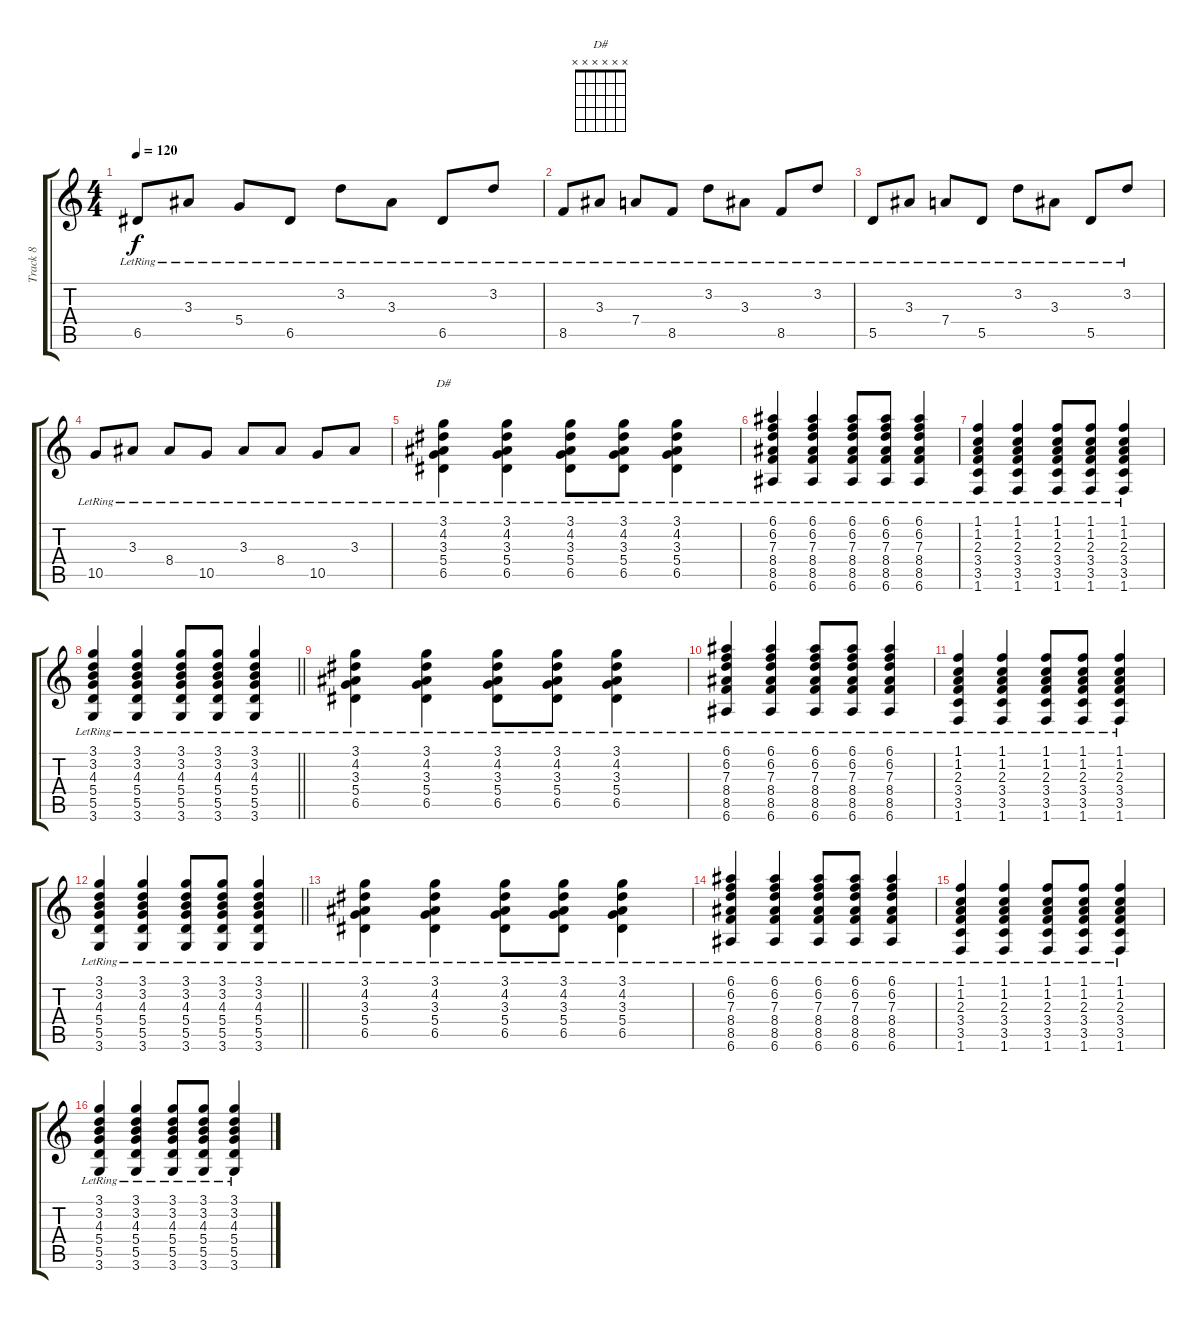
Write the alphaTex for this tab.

\track ("Track 8" "Track 8") {instrument electricguitarjazz}
\staff {score tabs}
\tuning (E4 B3 G3 D3 A2 E2) {hide}
\chord ("D#" x x x x x x)
\ts (4 4)
\tempo 120
\clef g2
\ks c
6.5{lr}.8{dy f} 3.3{lr}.8 5.4{lr}.8 6.5{lr}.8 3.2{lr}.8 3.3{lr}.8 6.5{lr}.8 3.2{lr}.8 |
8.5{lr}.8 3.3{lr}.8 7.4{lr}.8 8.5{lr}.8 3.2{lr}.8 3.3{lr}.8 8.5{lr}.8 3.2{lr}.8 |
5.5{lr}.8 3.3{lr}.8 7.4{lr}.8 5.5{lr}.8 3.2{lr}.8 3.3{lr}.8 5.5{lr}.8 3.2{lr}.8 |
10.5{lr}.8 3.3{lr}.8 8.4{lr}.8 10.5{lr}.8 3.3{lr}.8 8.4{lr}.8 10.5{lr}.8 3.3{lr}.8 |
(3.1{lr} 4.2{lr} 3.3{lr} 5.4{lr} 6.5{lr}).4{ch "D#"} (3.1{lr} 4.2{lr} 3.3{lr} 5.4{lr} 6.5{lr}).4 (3.1{lr} 4.2{lr} 3.3{lr} 5.4{lr} 6.5{lr}).8 (3.1{lr} 4.2{lr} 3.3{lr} 5.4{lr} 6.5{lr}).8 (3.1{lr} 4.2{lr} 3.3{lr} 5.4{lr} 6.5{lr}).4 |
(6.1{lr} 6.2{lr} 7.3{lr} 8.4{lr} 8.5{lr} 6.6{lr}).4 (6.1{lr} 6.2{lr} 7.3{lr} 8.4{lr} 8.5{lr} 6.6{lr}).4 (6.1{lr} 6.2{lr} 7.3{lr} 8.4{lr} 8.5{lr} 6.6{lr}).8 (6.1{lr} 6.2{lr} 7.3{lr} 8.4{lr} 8.5{lr} 6.6{lr}).8 (6.1{lr} 6.2{lr} 7.3{lr} 8.4{lr} 8.5{lr} 6.6{lr}).4 |
(1.1{lr} 1.2{lr} 2.3{lr} 3.4{lr} 3.5{lr} 1.6{lr}).4 (1.1{lr} 1.2{lr} 2.3{lr} 3.4{lr} 3.5{lr} 1.6{lr}).4 (1.1{lr} 1.2{lr} 2.3{lr} 3.4{lr} 3.5{lr} 1.6{lr}).8 (1.1{lr} 1.2{lr} 2.3{lr} 3.4{lr} 3.5{lr} 1.6{lr}).8 (1.1{lr} 1.2{lr} 2.3{lr} 3.4{lr} 3.5{lr} 1.6{lr}).4 |
\barLineRight lightlight
(3.1{lr} 3.2{lr} 4.3{lr} 5.4{lr} 5.5{lr} 3.6{lr}).4 (3.1{lr} 3.2{lr} 4.3{lr} 5.4{lr} 5.5{lr} 3.6{lr}).4 (3.1{lr} 3.2{lr} 4.3{lr} 5.4{lr} 5.5{lr} 3.6{lr}).8 (3.1{lr} 3.2{lr} 4.3{lr} 5.4{lr} 5.5{lr} 3.6{lr}).8 (3.1{lr} 3.2{lr} 4.3{lr} 5.4{lr} 5.5{lr} 3.6{lr}).4 |
(3.1{lr} 4.2{lr} 3.3{lr} 5.4{lr} 6.5{lr}).4 (3.1{lr} 4.2{lr} 3.3{lr} 5.4{lr} 6.5{lr}).4 (3.1{lr} 4.2{lr} 3.3{lr} 5.4{lr} 6.5{lr}).8 (3.1{lr} 4.2{lr} 3.3{lr} 5.4{lr} 6.5{lr}).8 (3.1{lr} 4.2{lr} 3.3{lr} 5.4{lr} 6.5{lr}).4 |
(6.1{lr} 6.2{lr} 7.3{lr} 8.4{lr} 8.5{lr} 6.6{lr}).4 (6.1{lr} 6.2{lr} 7.3{lr} 8.4{lr} 8.5{lr} 6.6{lr}).4 (6.1{lr} 6.2{lr} 7.3{lr} 8.4{lr} 8.5{lr} 6.6{lr}).8 (6.1{lr} 6.2{lr} 7.3{lr} 8.4{lr} 8.5{lr} 6.6{lr}).8 (6.1{lr} 6.2{lr} 7.3{lr} 8.4{lr} 8.5{lr} 6.6{lr}).4 |
(1.1{lr} 1.2{lr} 2.3{lr} 3.4{lr} 3.5{lr} 1.6{lr}).4 (1.1{lr} 1.2{lr} 2.3{lr} 3.4{lr} 3.5{lr} 1.6{lr}).4 (1.1{lr} 1.2{lr} 2.3{lr} 3.4{lr} 3.5{lr} 1.6{lr}).8 (1.1{lr} 1.2{lr} 2.3{lr} 3.4{lr} 3.5{lr} 1.6{lr}).8 (1.1{lr} 1.2{lr} 2.3{lr} 3.4{lr} 3.5{lr} 1.6{lr}).4 |
\barLineRight lightlight
(3.1{lr} 3.2{lr} 4.3{lr} 5.4{lr} 5.5{lr} 3.6{lr}).4 (3.1{lr} 3.2{lr} 4.3{lr} 5.4{lr} 5.5{lr} 3.6{lr}).4 (3.1{lr} 3.2{lr} 4.3{lr} 5.4{lr} 5.5{lr} 3.6{lr}).8 (3.1{lr} 3.2{lr} 4.3{lr} 5.4{lr} 5.5{lr} 3.6{lr}).8 (3.1{lr} 3.2{lr} 4.3{lr} 5.4{lr} 5.5{lr} 3.6{lr}).4 |
(3.1{lr} 4.2{lr} 3.3{lr} 5.4{lr} 6.5{lr}).4 (3.1{lr} 4.2{lr} 3.3{lr} 5.4{lr} 6.5{lr}).4 (3.1{lr} 4.2{lr} 3.3{lr} 5.4{lr} 6.5{lr}).8 (3.1{lr} 4.2{lr} 3.3{lr} 5.4{lr} 6.5{lr}).8 (3.1{lr} 4.2{lr} 3.3{lr} 5.4{lr} 6.5{lr}).4 |
(6.1{lr} 6.2{lr} 7.3{lr} 8.4{lr} 8.5{lr} 6.6{lr}).4 (6.1{lr} 6.2{lr} 7.3{lr} 8.4{lr} 8.5{lr} 6.6{lr}).4 (6.1{lr} 6.2{lr} 7.3{lr} 8.4{lr} 8.5{lr} 6.6{lr}).8 (6.1{lr} 6.2{lr} 7.3{lr} 8.4{lr} 8.5{lr} 6.6{lr}).8 (6.1{lr} 6.2{lr} 7.3{lr} 8.4{lr} 8.5{lr} 6.6{lr}).4 |
(1.1{lr} 1.2{lr} 2.3{lr} 3.4{lr} 3.5{lr} 1.6{lr}).4 (1.1{lr} 1.2{lr} 2.3{lr} 3.4{lr} 3.5{lr} 1.6{lr}).4 (1.1{lr} 1.2{lr} 2.3{lr} 3.4{lr} 3.5{lr} 1.6{lr}).8 (1.1{lr} 1.2{lr} 2.3{lr} 3.4{lr} 3.5{lr} 1.6{lr}).8 (1.1{lr} 1.2{lr} 2.3{lr} 3.4{lr} 3.5{lr} 1.6{lr}).4 |
(3.1{lr} 3.2{lr} 4.3{lr} 5.4{lr} 5.5{lr} 3.6{lr}).4 (3.1{lr} 3.2{lr} 4.3{lr} 5.4{lr} 5.5{lr} 3.6{lr}).4 (3.1{lr} 3.2{lr} 4.3{lr} 5.4{lr} 5.5{lr} 3.6{lr}).8 (3.1{lr} 3.2{lr} 4.3{lr} 5.4{lr} 5.5{lr} 3.6{lr}).8 (3.1{lr} 3.2{lr} 4.3{lr} 5.4{lr} 5.5{lr} 3.6{lr}).4
